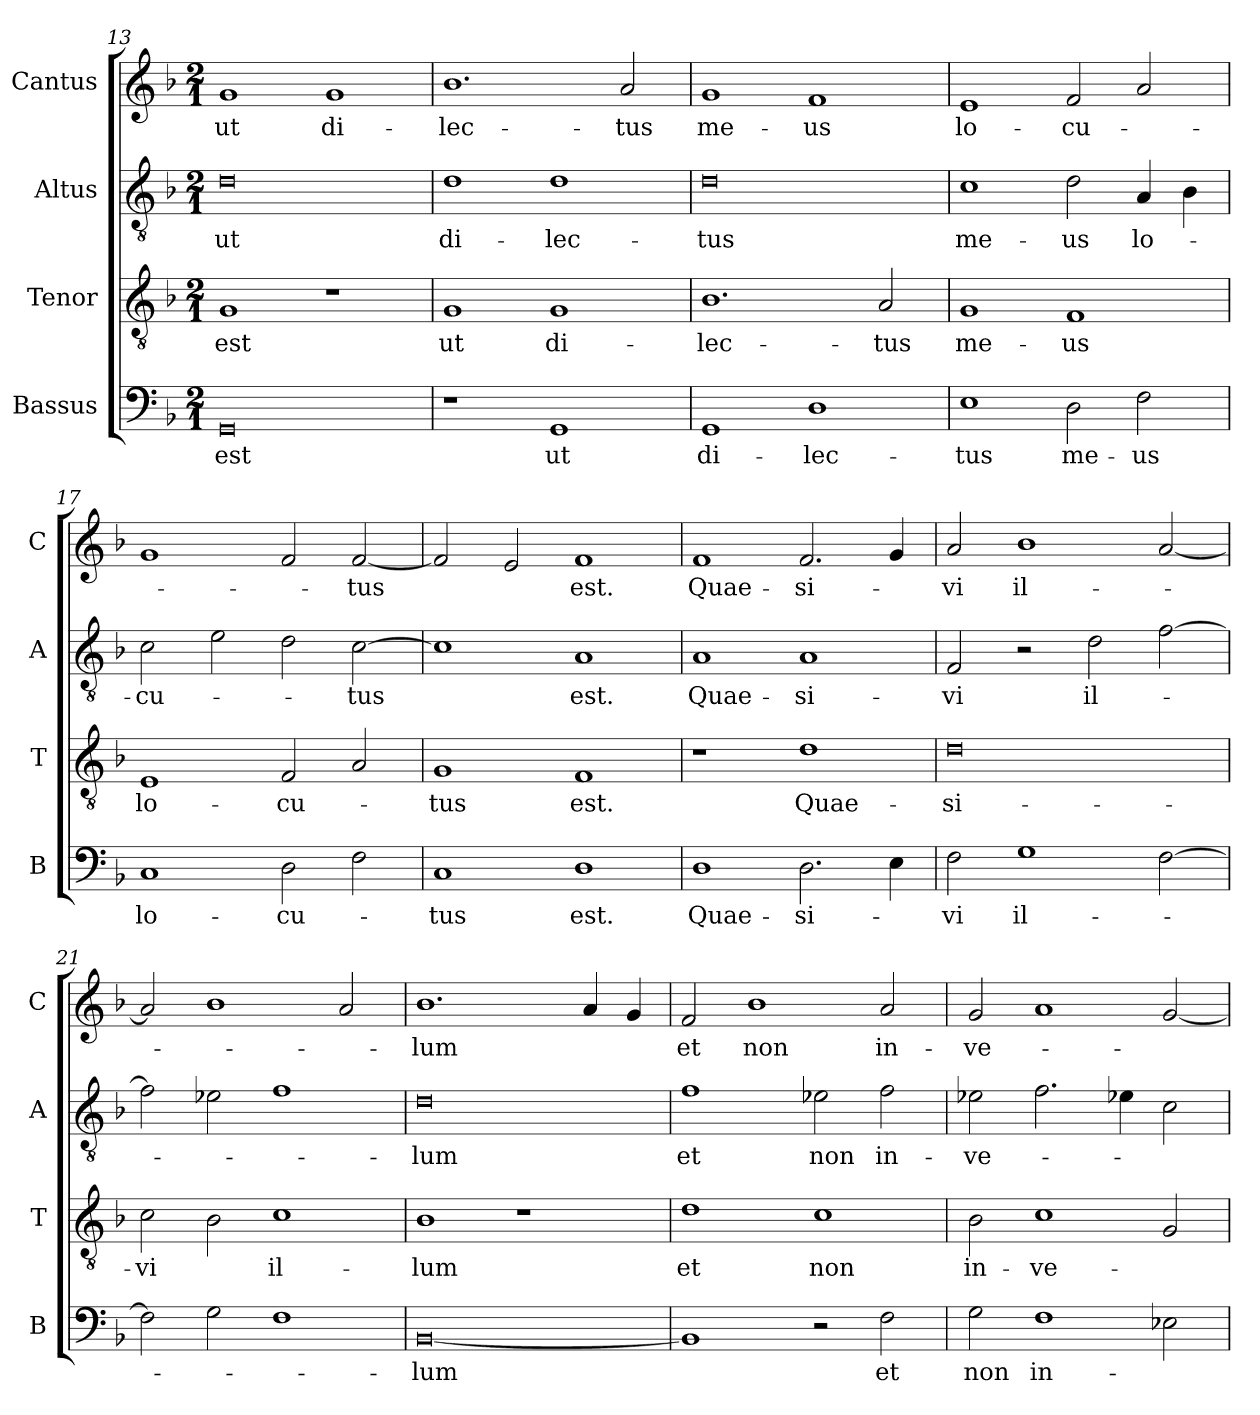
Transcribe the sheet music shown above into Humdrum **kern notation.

**kern	**text	**kern	**text	**kern	**text	**kern	**text
*part4	*part4	*part3	*part3	*part2	*part2	*part1	*part1
*staff4	*staff4	*staff3	*staff3	*staff2	*staff2	*staff1	*staff1
*I"Bassus	*	*I"Tenor	*	*I"Altus	*	*I"Cantus	*
*I'B	*	*I'T	*	*I'A	*	*I'C	*
*clefF4	*	*clefGv2	*	*clefGv2	*	*clefG2	*
*k[b-]	*	*k[b-]	*	*k[b-]	*	*k[b-]	*
*F:	*	*F:	*	*F:	*	*F:	*
*M2/1	*	*M2/1	*	*M2/1	*	*M2/1	*
=13	=13	=13	=13	=13	=13	=13	=13
0GG	est	1G	est	0d	ut	1g	ut
.	.	1r	.	.	.	1g	di-
=14	=14	=14	=14	=14	=14	=14	=14
1r	.	1G	ut	1d	di-	1.b-	-lec-
1GG	ut	1G	di-	1d	-lec-	.	.
.	.	.	.	.	.	2a	-tus
!!LO:LB:g=z
=15	=15	=15	=15	=15	=15	=15	=15
1GG	di-	1.B-	-lec-	0d	-tus	1g	me-
1D	-lec-	.	.	.	.	1f	-us
.	.	2A	-tus	.	.	.	.
=16	=16	=16	=16	=16	=16	=16	=16
1E	-tus	1G	me-	1c	me-	1e	lo-
2D	me-	1F	-us	2d	-us	2f	-cu-
2F	-us	.	.	4A	lo-	2a	.
.	.	.	.	4B-	.	.	.
=17	=17	=17	=17	=17	=17	=17	=17
1C	lo-	1E	lo-	2c	-cu-	1g	.
.	.	.	.	2e	.	.	.
2D	-cu-	2F	-cu-	2d	.	2f	.
2F	.	2A	.	[2c	-tus	[2f	-tus
=18	=18	=18	=18	=18	=18	=18	=18
1C	-tus	1G	-tus	1c]	.	2f]	.
.	.	.	.	.	.	2e	.
1D	est.	1F	est.	1A	est.	1f	est.
!!LO:LB:g=z
=19	=19	=19	=19	=19	=19	=19	=19
!	!	!	!	!	!LO:LY:i	!	!
1D	Quae-	1r	.	1A	Quae-	1f	Quae-
!	!	!	!	!	!LO:LY:i	!	!
2.D	-si-	1d	Quae-	1A	-si-	2.f	-si-
4E	.	.	.	.	.	4g	.
=20	=20	=20	=20	=20	=20	=20	=20
!	!	!	!	!	!LO:LY:i	!	!
2F	-vi	0d	-si-	2F	-vi	2a	-vi
1G	il-	.	.	2r	.	1b-	il-
.	.	.	.	2d	il-	.	.
[2F	.	.	.	[2f	.	[2a	.
=21	=21	=21	=21	=21	=21	=21	=21
2F]	.	2c	-vi	2f]	.	2a]	.
2G	.	2B-	.	2e-X	.	1b-	.
1F	.	1c	il-	1f	.	.	.
.	.	.	.	.	.	2a	.
=22	=22	=22	=22	=22	=22	=22	=22
[0BB-	-lum	1B-	-lum	0d	-lum	1.b-	-lum
.	.	1r	.	.	.	.	.
.	.	.	.	.	.	4a	.
.	.	.	.	.	.	4g	.
!!LO:LB:g=z
=23	=23	=23	=23	=23	=23	=23	=23
1BB-]	.	1d	et	1f	et	2f	et
.	.	.	.	.	.	1b-	non
2r	.	1c	non	2e-X	non	.	.
2F	et	.	.	2f	in-	2a	in-
=24	=24	=24	=24	=24	=24	=24	=24
2G	non	2B-	in-	2e-X	-ve-	2g	-ve-
1F	in-	1c	-ve-	2.f	.	1a	.
.	.	.	.	4e-X	.	.	.
2E-X	.	2G	.	2c	.	[2g	.
=	=	=	=	=	=	=	=
*-	*-	*-	*-	*-	*-	*-	*-
